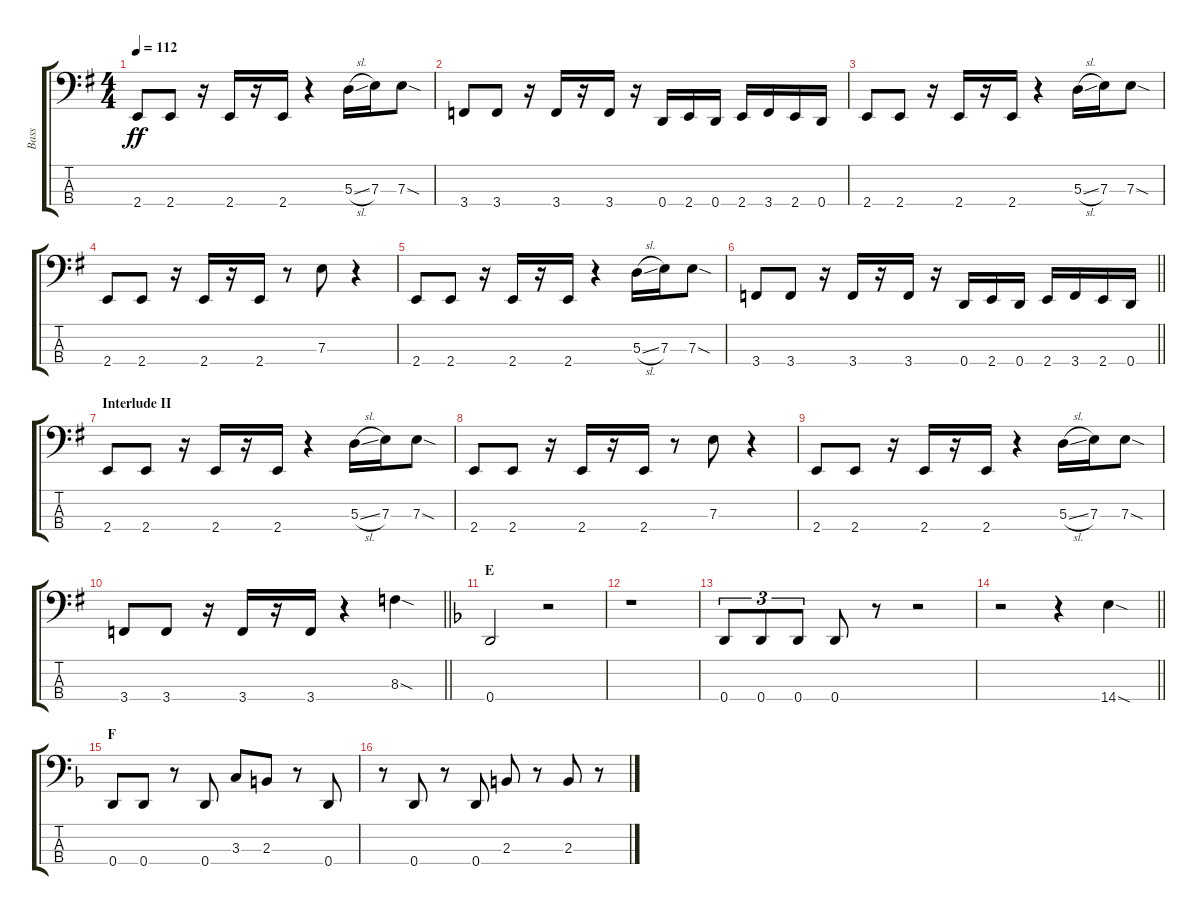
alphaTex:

\track ("Bass" "Bass") {instrument electricbasspick}
\staff {score tabs}
\tuning (G2 D2 A1 D1) {hide}
\ts (4 4)
\tempo 112
\clef f4
\ks g
2.4.8{dy ff} 2.4.8 r.16 2.4.16 r.16 2.4.16 r.4 5.3{sl}.16 7.3.16 7.3{sod}.8 |
3.4.8 3.4.8 r.16 3.4.16 r.16 3.4.16 r.16 0.4.16 2.4.16 0.4.16 2.4.16 3.4.16 2.4.16 0.4.16 |
2.4.8 2.4.8 r.16 2.4.16 r.16 2.4.16 r.4 5.3{sl}.16 7.3.16 7.3{sod}.8 |
2.4.8 2.4.8 r.16 2.4.16 r.16 2.4.16 r.8 7.3.8 r.4 |
2.4.8 2.4.8 r.16 2.4.16 r.16 2.4.16 r.4 5.3{sl}.16 7.3.16 7.3{sod}.8 |
\barLineRight lightlight
3.4.8 3.4.8 r.16 3.4.16 r.16 3.4.16 r.16 0.4.16 2.4.16 0.4.16 2.4.16 3.4.16 2.4.16 0.4.16 |
\section ("" "Interlude II")
2.4.8 2.4.8 r.16 2.4.16 r.16 2.4.16 r.4 5.3{sl}.16 7.3.16 7.3{sod}.8 |
2.4.8 2.4.8 r.16 2.4.16 r.16 2.4.16 r.8 7.3.8 r.4 |
2.4.8 2.4.8 r.16 2.4.16 r.16 2.4.16 r.4 5.3{sl}.16 7.3.16 7.3{sod}.8 |
\barLineRight lightlight
3.4.8 3.4.8 r.16 3.4.16 r.16 3.4.16 r.4 8.3{sod}.4 |
\section ("" "E")
\ks f
0.4.2 r.2 |
r.1 |
0.4.8{tu (3 2)} 0.4.8{tu (3 2)} 0.4.8{tu (3 2)} 0.4.8 r.8 r.2 |
\barLineRight lightlight
r.2 r.4 14.4{sod}.4 |
\section ("" "F")
0.4.8 0.4.8 r.8 0.4.8 3.3.8 2.3.8 r.8 0.4.8 |
r.8 0.4.8 r.8 0.4.8 2.3.8 r.8 2.3.8 r.8
